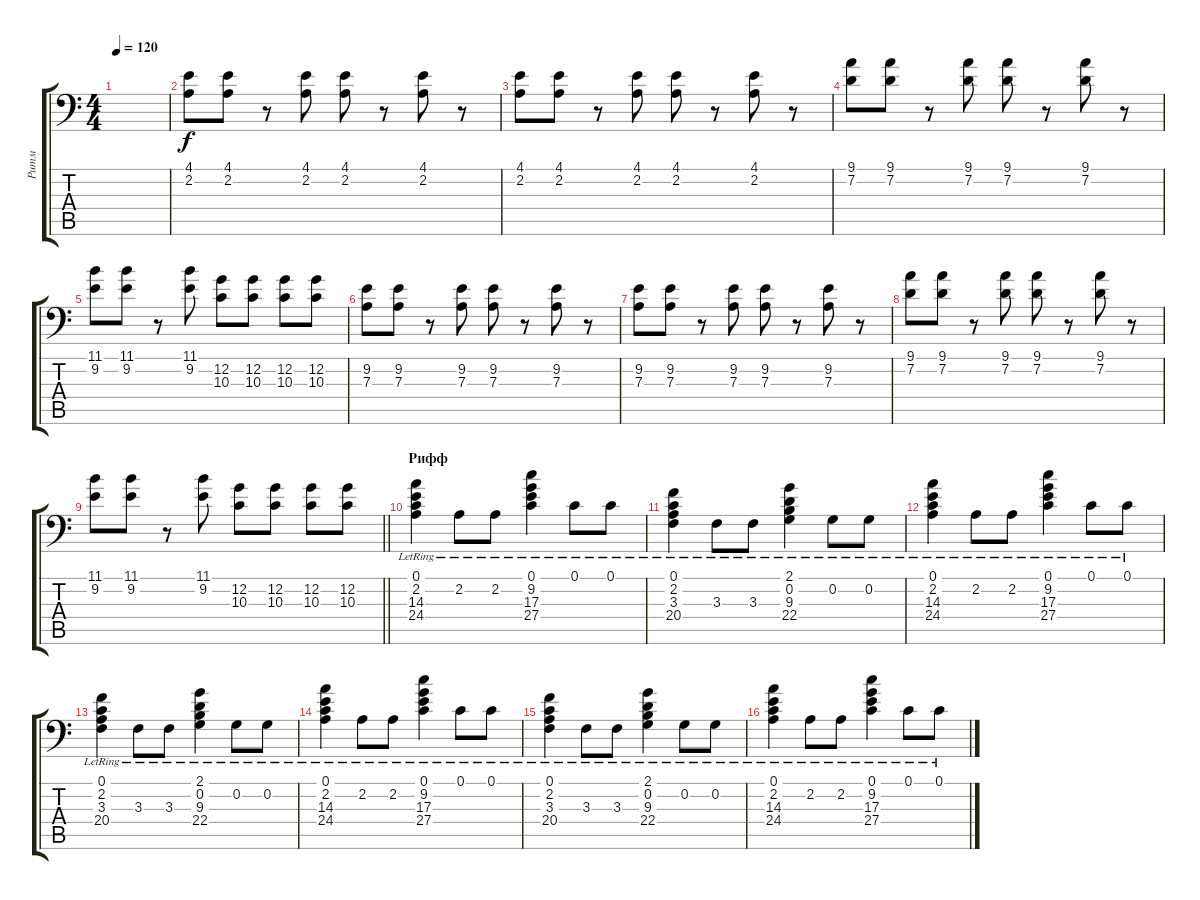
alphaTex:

\track ("Ритм" "Ритм") {instrument distortionguitar}
\staff {score tabs}
\tuning (C3 G2 D2 A1 E1 B0) {hide}
\ts (4 4)
\tempo 120
\clef f4
\ks c
|
(4.1 2.2).8 (4.1 2.2).8 r.8 (4.1 2.2).8 (4.1 2.2).8 r.8 (4.1 2.2).8 r.8 |
(4.1 2.2).8 (4.1 2.2).8 r.8 (4.1 2.2).8 (4.1 2.2).8 r.8 (4.1 2.2).8 r.8 |
(9.1 7.2).8 (9.1 7.2).8 r.8 (9.1 7.2).8 (9.1 7.2).8 r.8 (9.1 7.2).8 r.8 |
(11.1 9.2).8 (11.1 9.2).8 r.8 (11.1 9.2).8 (12.2 10.3).8 (12.2 10.3).8 (12.2 10.3).8 (12.2 10.3).8 |
(9.2 7.3).8 (9.2 7.3).8 r.8 (9.2 7.3).8 (9.2 7.3).8 r.8 (9.2 7.3).8 r.8 |
(9.2 7.3).8 (9.2 7.3).8 r.8 (9.2 7.3).8 (9.2 7.3).8 r.8 (9.2 7.3).8 r.8 |
(9.1 7.2).8 (9.1 7.2).8 r.8 (9.1 7.2).8 (9.1 7.2).8 r.8 (9.1 7.2).8 r.8 |
\barLineRight lightlight
(11.1 9.2).8 (11.1 9.2).8 r.8 (11.1 9.2).8 (12.2 10.3).8 (12.2 10.3).8 (12.2 10.3).8 (12.2 10.3).8 |
\section ("" "Рифф")
(0.1{lr} 2.2{lr} 14.3{lr} 24.4{lr}).4{instrument acousticguitarsteel} 2.2{lr}.8 2.2{lr}.8 (0.1{lr} 9.2{lr} 17.3{lr} 27.4).4 0.1{lr}.8 0.1{lr}.8 |
(0.1{lr} 2.2{lr} 3.3{lr} 20.4{lr}).4 3.3{lr}.8 3.3{lr}.8 (2.1{lr} 0.2{lr} 9.3{lr} 22.4{lr}).4 0.2{lr}.8 0.2{lr}.8 |
(0.1{lr} 2.2{lr} 14.3{lr} 24.4{lr}).4 2.2{lr}.8 2.2{lr}.8 (0.1{lr} 9.2{lr} 17.3{lr} 27.4{lr}).4 0.1{lr}.8 0.1{lr}.8 |
(0.1{lr} 2.2{lr} 3.3{lr} 20.4{lr}).4 3.3{lr}.8 3.3{lr}.8 (2.1{lr} 0.2{lr} 9.3{lr} 22.4{lr}).4 0.2{lr}.8 0.2{lr}.8 |
(0.1{lr} 2.2{lr} 14.3{lr} 24.4{lr}).4 2.2{lr}.8 2.2{lr}.8 (0.1{lr} 9.2{lr} 17.3{lr} 27.4{lr}).4 0.1{lr}.8 0.1{lr}.8 |
(0.1{lr} 2.2{lr} 3.3{lr} 20.4{lr}).4 3.3{lr}.8 3.3{lr}.8 (2.1{lr} 0.2{lr} 9.3{lr} 22.4{lr}).4 0.2{lr}.8 0.2{lr}.8 |
(0.1{lr} 2.2{lr} 14.3{lr} 24.4{lr}).4 2.2{lr}.8 2.2{lr}.8 (0.1{lr} 9.2{lr} 17.3{lr} 27.4{lr}).4 0.1{lr}.8 0.1{lr}.8
